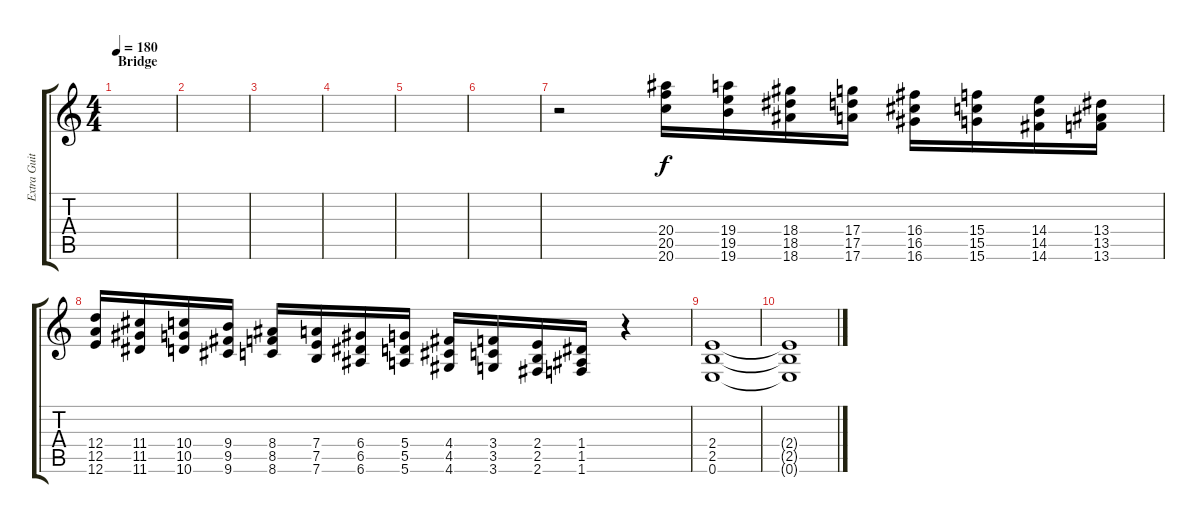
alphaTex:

\track ("Extra Guitar/Lead Fills" "Extra Guit") {instrument distortionguitar}
\staff {score tabs}
\tuning (E4 B3 G3 D3 A2 E2) {hide}
\ts (4 4)
\section ("" "Bridge")
\tempo 180
\clef g2
\ks c
|
|
|
|
|
|
r.2 (20.4 20.5 20.6).16{instrument guitarfretnoise} (19.4 19.5 19.6).16 (18.4 18.5 18.6).16 (17.4 17.5 17.6).16 (16.4 16.5 16.6).16 (15.4 15.5 15.6).16 (14.4 14.5 14.6).16 (13.4 13.5 13.6).16 |
(12.4 12.5 12.6).16 (11.4 11.5 11.6).16 (10.4 10.5 10.6).16 (9.4 9.5 9.6).16 (8.4 8.5 8.6).16 (7.4 7.5 7.6).16 (6.4 6.5 6.6).16 (5.4 5.5 5.6).16 (4.4 4.5 4.6).16 (3.4 3.5 3.6).16 (2.4 2.5 2.6).16 (1.4 1.5 1.6).16 r.4 |
(2.4 2.5 0.6).1{instrument distortionguitar} |
(2.4{t} 2.5{t} 0.6{t}).1
